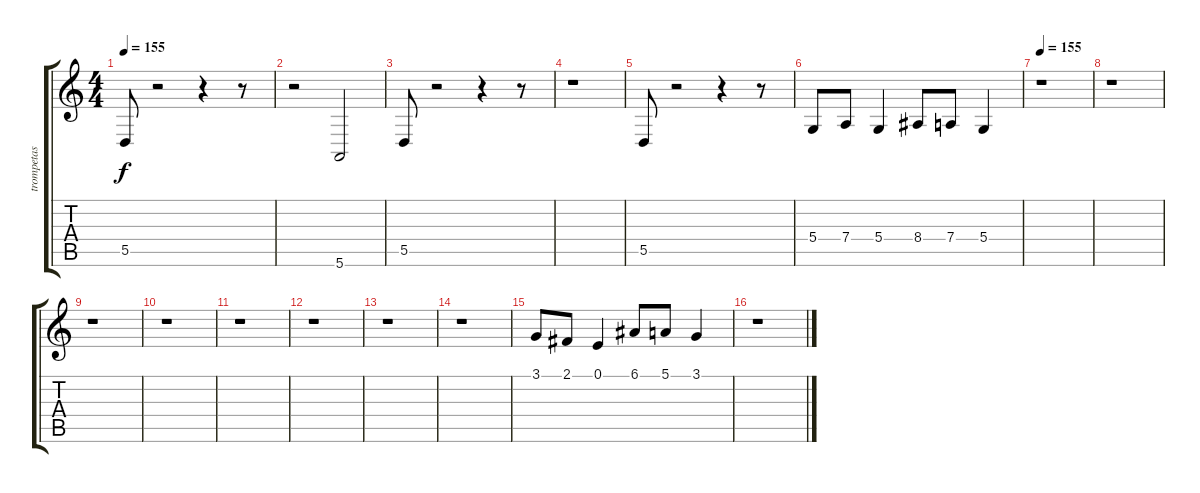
\track ("trompetas 2" "trompetas ") {instrument brasssection}
\staff {score tabs}
\tuning (E4 B3 G3 D3 A2 E2) {hide}
\ts (4 4)
\tempo 155
\clef g2
\ks c
5.5.8{dy f} r.2 r.4 r.8 |
r.2 5.6.2 |
5.5.8 r.2 r.4 r.8 |
r.1 |
5.5.8 r.2 r.4 r.8 |
5.4.8{volume 12 balance 4} 7.4.8 5.4.4 8.4.8 7.4.8 5.4.4 |
\tempo 155
r.1 |
r.1 |
r.1 |
r.1 |
r.1 |
r.1 |
r.1 |
r.1 |
3.1.8{volume 13 balance 2 instrument brasssection} 2.1.8 0.1.4 6.1.8 5.1.8 3.1.4 |
r.1
